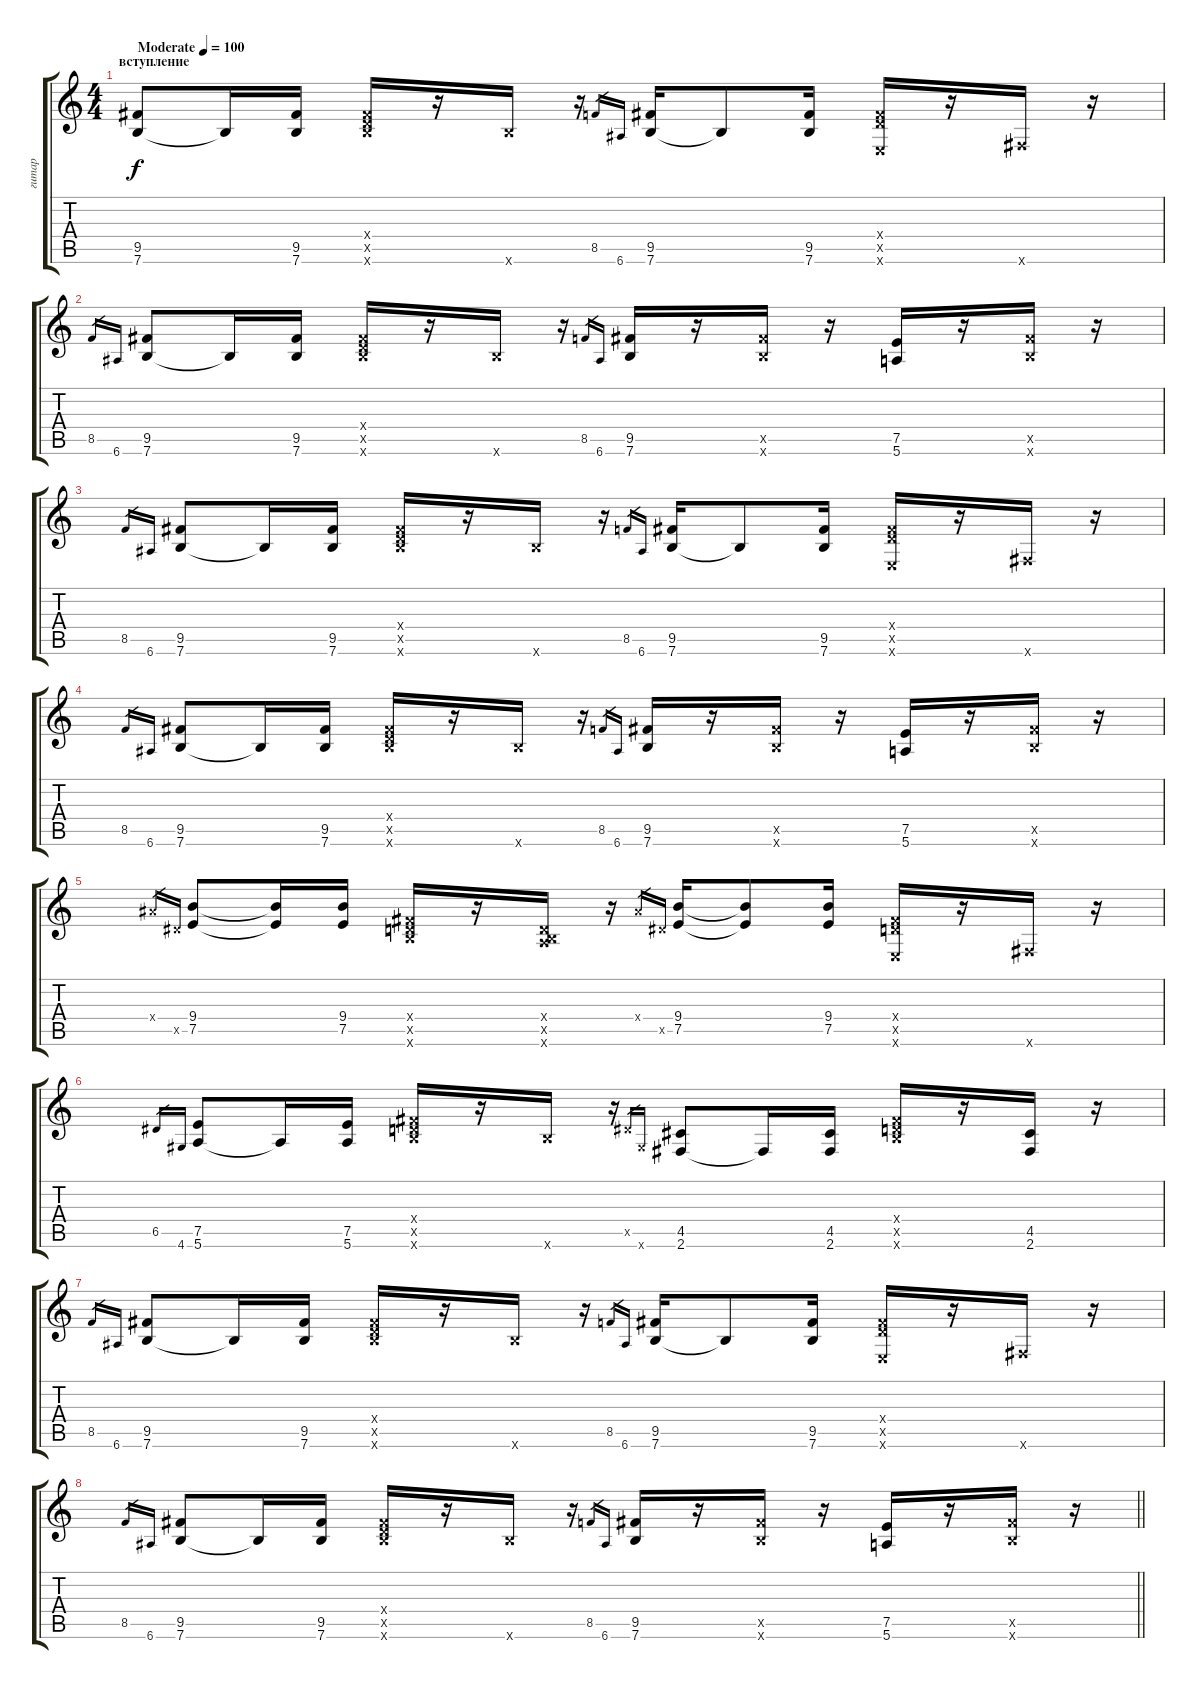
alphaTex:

\track ("гитар" "гитар") {instrument overdrivenguitar}
\staff {score tabs}
\tuning (E4 B3 G3 D3 A2 E2) {hide}
\ts (4 4)
\section ("" "вступление")
\tempo (100 "Moderate")
\clef g2
\ks c
(9.5 7.6).8{dy f instrument overdrivenguitar} 7.6{t}.16 (9.5 7.6).16 (0.4{x} 9.5{x} 7.6{x}).16 r.16 7.6{x}.16 r.16 8.5.16{gr} 6.6.16{gr} (9.5 7.6).16 7.6{t}.8 (9.5 7.6).16 (0.4{x} 9.5{x} 0.6{x}).16 r.16 2.6{x}.16 r.16 |
8.5.16{gr} 6.6.16{gr} (9.5 7.6).8 7.6{t}.16 (9.5 7.6).16 (0.4{x} 9.5{x} 7.6{x}).16 r.16 7.6{x}.16 r.16 8.5.16{gr} 6.6.16{gr} (9.5 7.6).16 r.16 (9.5{x} 7.6{x}).16 r.16 (7.5 5.6).16 r.16 (9.5{x} 7.6{x}).16 r.16 |
8.5.16{gr} 6.6.16{gr} (9.5 7.6).8 7.6{t}.16 (9.5 7.6).16 (0.4{x} 9.5{x} 7.6{x}).16 r.16 7.6{x}.16 r.16 8.5.16{gr} 6.6.16{gr} (9.5 7.6).16 7.6{t}.8 (9.5 7.6).16 (0.4{x} 9.5{x} 0.6{x}).16 r.16 2.6{x}.16 r.16 |
8.5.16{gr} 6.6.16{gr} (9.5 7.6).8 7.6{t}.16 (9.5 7.6).16 (0.4{x} 9.5{x} 7.6{x}).16 r.16 7.6{x}.16 r.16 8.5.16{gr} 6.6.16{gr} (9.5 7.6).16 r.16 (9.5{x} 7.6{x}).16 r.16 (7.5 5.6).16 r.16 (9.5{x} 7.6{x}).16 r.16 |
8.4{x}.16{gr} 6.5{x}.16{gr} (9.4 7.5).8 (9.4{t} 7.5{t}).16 (9.4 7.5).16 (0.4{x} 9.5{x} 7.6{x}).16 r.16 (0.4{x} 0.5{x} 7.6{x}).16 r.16 8.4{x}.16{gr} 6.5{x}.16{gr} (9.4 7.5).16 (9.4{t} 7.5{t}).8 (9.4 7.5).16 (0.4{x} 9.5{x} 0.6{x}).16 r.16 2.6{x}.16 r.16 |
6.5.16{gr} 4.6.16{gr} (7.5 5.6).8 5.6{t}.16 (7.5 5.6).16 (0.4{x} 9.5{x} 7.6{x}).16 r.16 7.6{x}.16 r.16 6.5{x}.16{gr} 4.6{x}.16{gr} (4.5 2.6).8 2.6{t}.16 (4.5 2.6).16 (0.4{x} 9.5{x} 7.6{x}).16 r.16 (4.5 2.6).16 r.16 |
8.5.16{gr} 6.6.16{gr} (9.5 7.6).8 7.6{t}.16 (9.5 7.6).16 (0.4{x} 9.5{x} 7.6{x}).16 r.16 7.6{x}.16 r.16 8.5.16{gr} 6.6.16{gr} (9.5 7.6).16 7.6{t}.8 (9.5 7.6).16 (0.4{x} 9.5{x} 0.6{x}).16 r.16 2.6{x}.16 r.16 |
\barLineRight lightlight
8.5.16{gr} 6.6.16{gr} (9.5 7.6).8 7.6{t}.16 (9.5 7.6).16 (0.4{x} 9.5{x} 7.6{x}).16 r.16 7.6{x}.16 r.16 8.5.16{gr} 6.6.16{gr} (9.5 7.6).16 r.16 (9.5{x} 7.6{x}).16 r.16 (7.5 5.6).16 r.16 (9.5{x} 7.6{x}).16 r.16
